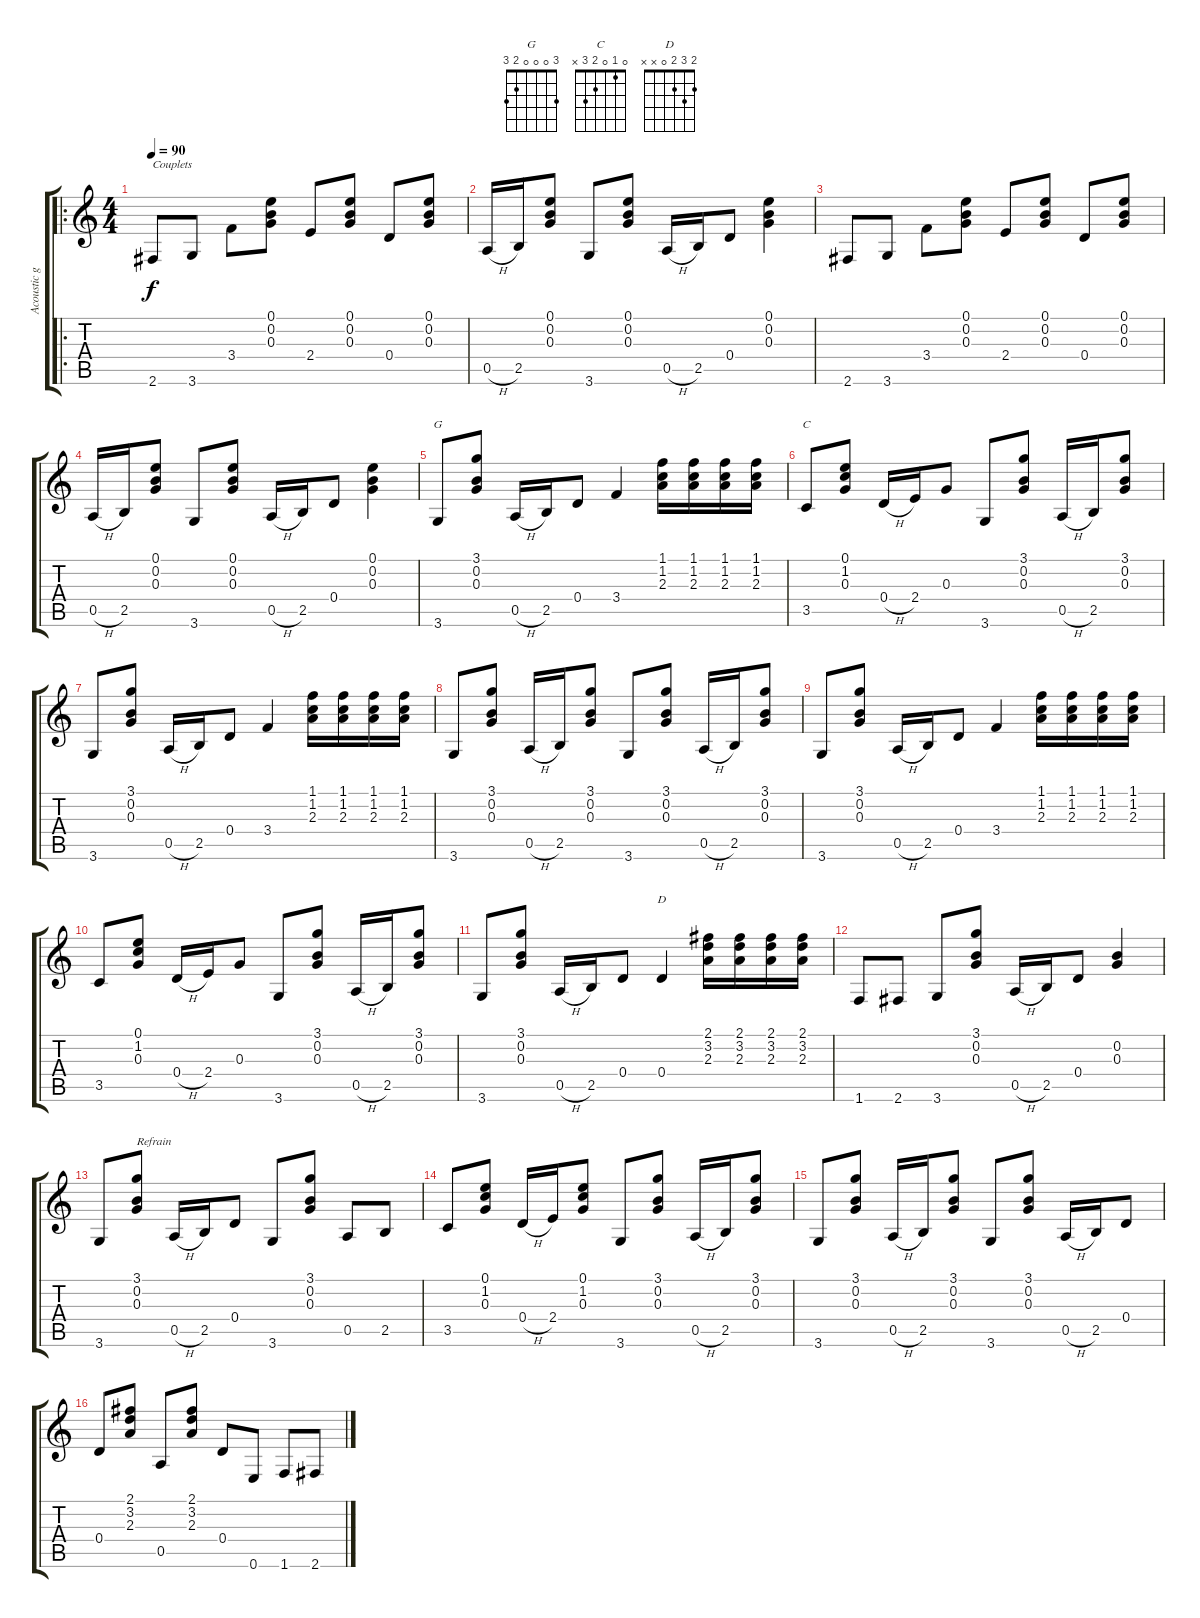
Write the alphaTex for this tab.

\track ("Acoustic guitar" "Acoustic g") {instrument acousticguitarsteel}
\staff {score tabs}
\tuning (E4 B3 G3 D3 A2 E2) {hide}
\chord ("G" 3 0 0 0 2 3)
\chord ("C" 0 1 0 2 3 x)
\chord ("D" 2 3 2 0 x x)
\ro
\ts (4 4)
\tempo 90
\clef g2
\ks c
2.6.8{txt "Couplets" dy f instrument acousticguitarsteel} 3.6.8 3.4.8 (0.1 0.2 0.3).8 2.4.8 (0.1 0.2 0.3).8 0.4.8 (0.1 0.2 0.3).8 |
0.5{h}.16 2.5.16 (0.1 0.2 0.3).8 3.6.8 (0.1 0.2 0.3).8 0.5{h}.16 2.5.16 0.4.8 (0.1 0.2 0.3).4 |
2.6.8 3.6.8 3.4.8 (0.1 0.2 0.3).8 2.4.8 (0.1 0.2 0.3).8 0.4.8 (0.1 0.2 0.3).8 |
0.5{h}.16 2.5.16 (0.1 0.2 0.3).8 3.6.8 (0.1 0.2 0.3).8 0.5{h}.16 2.5.16 0.4.8 (0.1 0.2 0.3).4 |
3.6.8{ch "G"} (3.1 0.2 0.3).8 0.5{h}.16 2.5.16 0.4.8 3.4.4 (1.1 1.2 2.3).16 (1.1 1.2 2.3).16 (1.1 1.2 2.3).16 (1.1 1.2 2.3).16 |
3.5.8{ch "C"} (0.1 1.2 0.3).8 0.4{h}.16 2.4.16 0.3.8 3.6.8 (3.1 0.2 0.3).8 0.5{h}.16 2.5.16 (3.1 0.2 0.3).8 |
3.6.8 (3.1 0.2 0.3).8 0.5{h}.16 2.5.16 0.4.8 3.4.4 (1.1 1.2 2.3).16 (1.1 1.2 2.3).16 (1.1 1.2 2.3).16 (1.1 1.2 2.3).16 |
3.6.8 (3.1 0.2 0.3).8 0.5{h}.16 2.5.16 (3.1 0.2 0.3).8 3.6.8 (3.1 0.2 0.3).8 0.5{h}.16 2.5.16 (3.1 0.2 0.3).8 |
3.6.8 (3.1 0.2 0.3).8 0.5{h}.16 2.5.16 0.4.8 3.4.4 (1.1 1.2 2.3).16 (1.1 1.2 2.3).16 (1.1 1.2 2.3).16 (1.1 1.2 2.3).16 |
3.5.8 (0.1 1.2 0.3).8 0.4{h}.16 2.4.16 0.3.8 3.6.8 (3.1 0.2 0.3).8 0.5{h}.16 2.5.16 (3.1 0.2 0.3).8 |
3.6.8 (3.1 0.2 0.3).8 0.5{h}.16 2.5.16 0.4.8 0.4.4{ch "D"} (2.1 3.2 2.3).16 (2.1 3.2 2.3).16 (2.1 3.2 2.3).16 (2.1 3.2 2.3).16 |
1.6.8 2.6.8 3.6.8 (3.1 0.2 0.3).8 0.5{h}.16 2.5.16 0.4.8 (0.2 0.3).4 |
3.6.8 (3.1 0.2 0.3).8{txt "Refrain"} 0.5{h}.16 2.5.16 0.4.8 3.6.8 (3.1 0.2 0.3).8 0.5.8 2.5.8 |
3.5.8 (0.1 1.2 0.3).8 0.4{h}.16 2.4.16 (0.1 1.2 0.3).8 3.6.8 (3.1 0.2 0.3).8 0.5{h}.16 2.5.16 (3.1 0.2 0.3).8 |
3.6.8 (3.1 0.2 0.3).8 0.5{h}.16 2.5.16 (3.1 0.2 0.3).8 3.6.8 (3.1 0.2 0.3).8 0.5{h}.16 2.5.16 0.4.8 |
0.4.8 (2.1 3.2 2.3).8 0.5.8 (2.1 3.2 2.3).8 0.4.8 0.6.8 1.6.8 2.6.8
